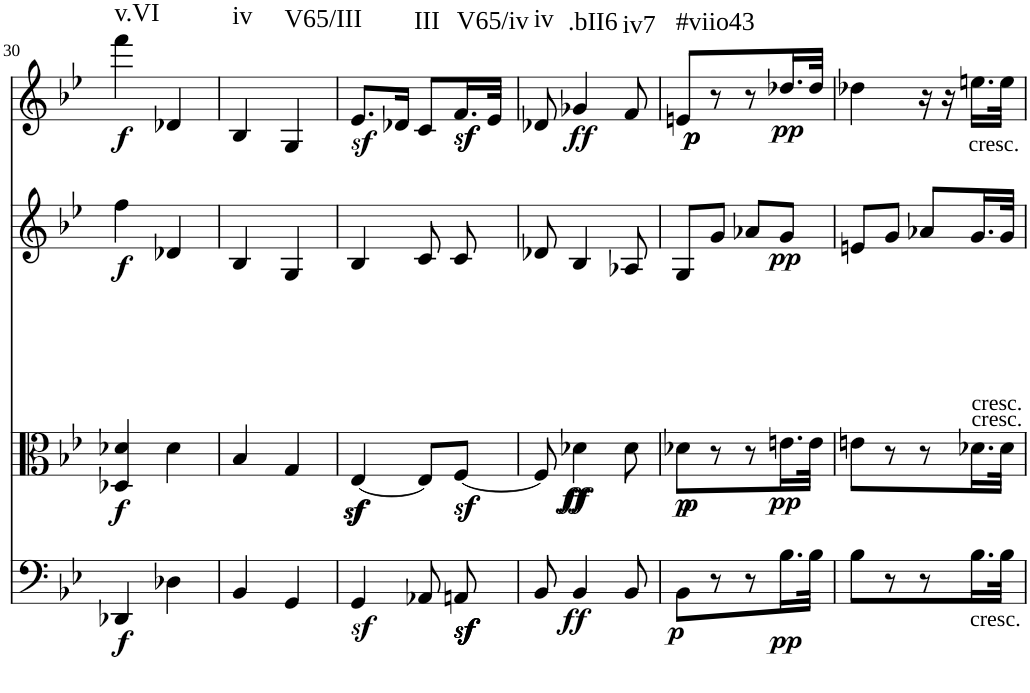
**kern	**dynam	**kern	**dynam	**kern	**dynam	**kern	**dynam	**harte
*part4	*part4	*part3	*part3	*part2	*part2	*part1	*part1	*part1
*staff4	*staff4	*staff3	*staff3	*staff2	*staff2	*staff1	*staff1	*
*I"Violoncello	*	*I"Viola	*	*I"Violin II	*	*I"Violin I	*	*
!!LO:PB:g=z
*clefF4	*	*clefC3	*	*clefG2	*	*clefG2	*	*
*k[b-e-]	*	*k[b-e-]	*	*k[b-e-]	*	*k[b-e-]	*	*
*M2/4	*	*M2/4	*	*M2/4	*	*M2/4	*	*
=30	=30	=30	=30	=30	=30	=30	=30	=30
!	!LO:DY:b	!	!LO:DY:b	!	!LO:DY:b	!	!LO:DY:b	!LO:H:kt=v.VI
4DD-X/	f	4D-X/ 4d-X/	f	4ff\	f	4fff\	f	N
4D-X\	.	4d-\	.	4d-X/	.	4d-X/	.	.
=31	=31	=31	=31	=31	=31	=31	=31	=31
!	!	!	!	!	!	!	!	!LO:H:kt=iv
4BB-/	.	4B-/	.	4B-/	.	4B-/	.	N
!	!	!	!	!	!	!	!	!LO:H:kt=V65/III
4GG/	.	4G/	.	4G/	.	4G/	.	N
=32	=32	=32	=32	=32	=32	=32	=32	=32
4GGz</	.	[4E-z</	.	4B-/	.	8.e-z</L	.	.
.	.	.	.	.	.	16d-X/Jk	.	.
!	!	!	!	!	!	!	!	!LO:H:kt=III
8AA-X/	.	8E-/L]	.	8c/	.	8c/L	.	N
!	!	!	!	!	!	!	!LO:DY:b	!
!	!	!	!	!	!	!	!LO:DY:n=1:b	!LO:H:kt=V65/iv
8AAnz</	.	[8Fz</J	.	8c/	.	16.f/L	sf sf	N
.	.	.	.	.	.	32e-/JJk	.	.
=33	=33	=33	=33	=33	=33	=33	=33	=33
!	!	!	!	!	!	!	!	!LO:H:kt=iv
8BB-/	.	8F/]	.	8d-X/	.	8d-X/	.	N
!	!LO:DY:b	!	!LO:DY:b	!	!	!	!	!
!	!	!	!LO:DY:n=1:b	!	!	!	!LO:DY:b	!LO:H:kt=.bII6
4BB-/	ff	4d-X\	ff ff	4B-/	.	4g-X/	ff	N
!	!	!	!	!	!	!	!	!LO:H:kt=iv7
8BB-/	.	8d-\	.	8A-X/	.	8f/	.	N
=34	=34	=34	=34	=34	=34	=34	=34	=34
!	!LO:DY:b	!	!LO:DY:b	!	!	!	!	!
!	!	!	!LO:DY:n=1:b	!	!	!	!LO:DY:b	!
!	!	!	!	!	!	!	!LO:DY:n=1:b	!LO:H:kt=#viio43
8BB-\L	p	8d-X\L	p p	8G/L	.	8en/L	p p	N
8r	.	8r	.	8g/J	.	8r	.	.
8r	.	8r	.	8a-X/L	.	8r	.	.
!	!LO:DY:b	!	!LO:DY:n=2:b	!	!LO:DY:b	!	!LO:DY:n=2:b	!
16.B-\L	pp	16.en\L	pp	8g/J	pp	16.dd-X/L	pp	.
32B-\JJk	.	32e\JJk	.	.	.	32dd-/JJk	.	.
=35	=35	=35	=35	=35	=35	=35	=35	=35
8B-\L	.	8en\L	.	8en/L	.	4dd-X\	.	.
8r	.	8r	.	8g/J	.	.	.	.
8r	.	8r	.	8a-X/L	.	16r	.	.
.	.	.	.	.	.	16r	.	.
!	!	!	!	!	!	!LO:TX:b:t=cresc.	!	!
!	!	!	!	!LO:TX:b:t=cresc.	!	!	!	!
!	!	!	!	!LO:TX:b:t=cresc.	!	!	!	!
!LO:TX:b:t=cresc.	!	!	!	!	!	!	!	!
16.B-\L	.	16.d-X\L	.	16.g/L	.	16.een\LL	.	.
32B-\JJk	.	32d-\JJk	.	32g/JJk	.	32ee\JJk	.	.
=	=	=	=	=	=	=	=	=
*-	*-	*-	*-	*-	*-	*-	*-	*-
